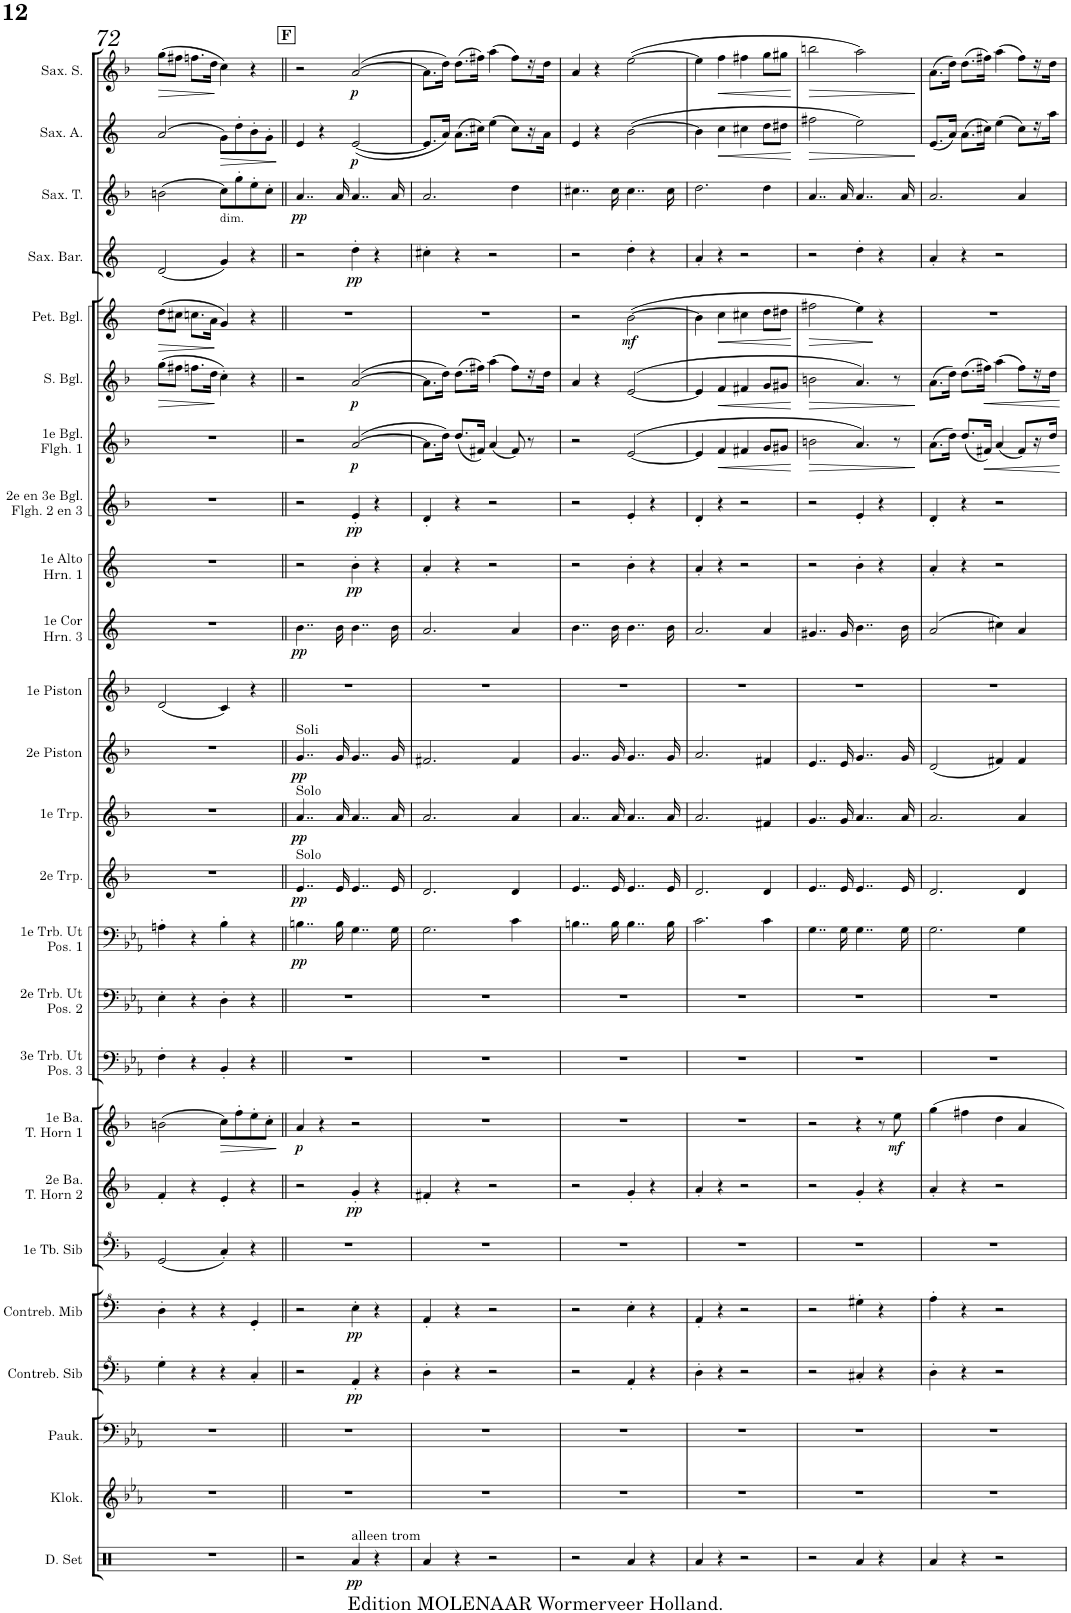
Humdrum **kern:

**kern	**dynam	**kern	**kern	**kern	**dynam	**kern	**dynam	**kern	**kern	**dynam	**kern	**dynam	**kern	**kern	**kern	**dynam	**kern	**dynam	**kern	**dynam	**kern	**dynam	**kern	**kern	**dynam	**kern	**dynam	**kern	**dynam	**kern	**dynam	**kern	**dynam	**kern	**dynam	**kern	**dynam	**kern	**dynam	**kern	**dynam	**kern	**dynam
*part25	*part25	*part24	*part23	*part22	*part22	*part21	*part21	*part20	*part19	*part19	*part18	*part18	*part17	*part16	*part15	*part15	*part14	*part14	*part13	*part13	*part12	*part12	*part11	*part10	*part10	*part9	*part9	*part8	*part8	*part7	*part7	*part6	*part6	*part5	*part5	*part4	*part4	*part3	*part3	*part2	*part2	*part1	*part1
*staff25	*staff25	*staff24	*staff23	*staff22	*staff22	*staff21	*staff21	*staff20	*staff19	*staff19	*staff18	*staff18	*staff17	*staff16	*staff15	*staff15	*staff14	*staff14	*staff13	*staff13	*staff12	*staff12	*staff11	*staff10	*staff10	*staff9	*staff9	*staff8	*staff8	*staff7	*staff7	*staff6	*staff6	*staff5	*staff5	*staff4	*staff4	*staff3	*staff3	*staff2	*staff2	*staff1	*staff1
*I"Grote Trom	*	*I"Tambour	*I"Pauken	*I"Contrebasse Sib	*	*I"Contrebasse Mib	*	*I"1e Tuba Sib	*I"2e Baryton Tenorhorn 2	*	*I"1e Baryton Tenorhorn 1	*	*I"3e Trombone Ut Posaune 3	*I"2e Trombone Ut Posaune 2	*I"1e Trombone Ut Posaune 1	*	*I"2e Trompet	*	*I"1e Trompet	*	*I"2e Piston	*	*I"1e Piston	*I"1e Cor Horn 3	*	*I"1e Alto Horn 1	*	*I"2e en 3e Bugle Flugelhorn 2 en 3	*	*I"1e Bugle Flugelhorn 1	*	*I"Solo Bugle Fanfare	*	*I"Petite Bugle	*	*I"Saxophoon Baryton	*	*I"Saxophoon Tenor	*	*I"Saxophoon Alt	*	*I"Saxophoon Sopraan	*
*	*	*	*I'Pauk.	*I'Contreb. Sib	*	*I'Contreb. Mib	*	*I'1e Tb. Sib	*I'2e Ba. T. Horn 2	*	*I'1e Ba. T. Horn 1	*	*I'3e Trb. Ut Pos. 3	*I'2e Trb. Ut Pos. 2	*I'1e Trb. Ut Pos. 1	*	*I'2e Trp.	*	*I'1e Trp.	*	*I'2e Piston	*	*I'1e Piston	*I'1e Cor Hrn. 3	*	*I'1e Alto Hrn. 1	*	*I'2e en 3e Bgl. Flgh. 2 en 3	*	*I'1e Bgl. Flgh. 1	*	*I'S. Bgl.	*	*I'Pet. Bgl.	*	*I'Sax. Bar.	*	*I'Sax. T.	*	*I'Sax. A.	*	*I'Sax. S.	*
!!LO:PB:g=z
*clefX	*	*clefG2	*clefF4	*clefF^4	*	*clefF^4	*	*clefF^4	*clefG2	*	*clefG2	*	*clefF4	*clefF4	*clefF4	*	*clefG2	*	*clefG2	*	*clefG2	*	*clefG2	*clefG2	*	*clefG2	*	*clefG2	*	*clefG2	*	*clefG2	*	*clefG2	*	*clefG2	*	*clefG2	*	*clefG2	*	*clefG2	*
*	*	*Trd-14c-24	*	*Trd15c26	*	*Trd12c21	*	*Trd8c14	*Trd8c14	*	*Trd8c14	*	*	*	*	*	*Trd1c2	*	*Trd1c2	*	*Trd1c2	*	*Trd1c2	*Trd5c9	*	*Trd5c9	*	*Trd1c2	*	*Trd1c2	*	*Trd1c2	*	*Trd-2c-3	*	*Trd12c21	*	*Trd8c14	*	*Trd5c9	*	*Trd1c2	*
*k[]	*	*k[b-e-a-]	*k[b-e-a-]	*k[b-]	*	*k[]	*	*k[b-]	*k[b-]	*	*k[b-]	*	*k[b-e-a-]	*k[b-e-a-]	*k[b-e-a-]	*	*k[b-]	*	*k[b-]	*	*k[b-]	*	*k[b-]	*k[]	*	*k[]	*	*k[b-]	*	*k[b-]	*	*k[b-]	*	*k[]	*	*k[]	*	*k[b-]	*	*k[]	*	*k[b-]	*
*M2/2	*	*M2/2	*M2/2	*M2/2	*	*M2/2	*	*M2/2	*M2/2	*	*M2/2	*	*M2/2	*M2/2	*M2/2	*	*M2/2	*	*M2/2	*	*M2/2	*	*M2/2	*M2/2	*	*M2/2	*	*M2/2	*	*M2/2	*	*M2/2	*	*M2/2	*	*M2/2	*	*M2/2	*	*M2/2	*	*M2/2	*
*met(c|)	*	*met(c|)	*met(c|)	*met(c|)	*	*met(c|)	*	*met(c|)	*met(c|)	*	*met(c|)	*	*met(c|)	*met(c|)	*met(c|)	*	*met(c|)	*	*met(c|)	*	*met(c|)	*	*met(c|)	*met(c|)	*	*met(c|)	*	*met(c|)	*	*met(c|)	*	*met(c|)	*	*met(c|)	*	*met(c|)	*	*met(c|)	*	*met(c|)	*	*met(c|)	*
=72	=72	=72	=72	=72	=72	=72	=72	=72	=72	=72	=72	=72	=72	=72	=72	=72	=72	=72	=72	=72	=72	=72	=72	=72	=72	=72	=72	=72	=72	=72	=72	=72	=72	=72	=72	=72	=72	=72	=72	=72	=72	=72	=72
!	!	!	!	!	!	!	!	!	!	!	!	!	!	!	!	!	!	!	!	!	!	!	!	!	!	!	!	!	!	!	!	!	!LO:HP:b	!	!LO:HP:b	!	!	!	!	!	!	!	!LO:HP:b
1r	.	1r	1r	4g'\	.	4d'\	.	(<2G/	4f'/	.	(>2bn\	.	4F'\	4E-'\	4An'\	.	1r	.	1r	.	1r	.	(<2d/	1r	.	1r	.	1r	.	1r	.	(>8gg\L	>	(>8dd\L	>	(<2d/	.	(>2bn\	.	(>2a/	.	(>8gg\L	>
.	.	.	.	.	.	.	.	.	.	.	.	.	.	.	.	.	.	.	.	.	.	.	.	.	.	.	.	.	.	.	.	8ff#X\J	.	8cc#X\J	.	.	.	.	.	.	.	8ff#X\J	.
.	.	.	.	4r	.	4r	.	.	4r	.	.	.	4r	4r	4r	.	.	.	.	.	.	.	.	.	.	.	.	.	.	.	.	8.ffn\L	.	8.ccn\L	.	.	.	.	.	.	.	8.ffn\L	.
.	.	.	.	.	.	.	.	.	.	.	.	.	.	.	.	.	.	.	.	.	.	.	.	.	.	.	.	.	.	.	.	16dd\Jk	.	16a\Jk	.	.	.	.	.	.	.	16dd\Jk	.
!	!	!	!	!	!	!	!	!	!	!	!	!	!	!	!	!	!	!	!	!	!	!	!	!	!	!	!	!	!	!	!	!	!	!	!	!	!	!LO:TX:b:t=dim.	!	!	!	!	!
!	!	!	!	!	!	!	!	!	!	!	!	!LO:HP:b	!	!	!	!	!	!	!	!	!	!	!	!	!	!	!	!	!	!	!	!	!	!	!	!	!	!	!	!	!LO:HP:b	!	!
.	.	.	.	4r	.	4r	.	4c'/)	4e'/	.	8cc\L)	>	4BB-'/	4D'\	4B-'\	.	.	.	.	.	.	.	4c/)	.	.	.	.	.	.	.	.	4cc'\)	]	4g/)	]	4g/)	.	8cc\L)	.	8g\L)	>	4cc\)	]
.	.	.	.	.	.	.	.	.	.	.	8ff'\	.	.	.	.	.	.	.	.	.	.	.	.	.	.	.	.	.	.	.	.	.	.	.	.	.	.	8gg'\	.	8dd'\	.	.	.
.	.	.	.	4c'/	.	4G'/	.	4r	4r	.	8ee'\	.	4r	4r	4r	.	.	.	.	.	.	.	4r	.	.	.	.	.	.	.	.	4r	.	4r	.	4r	.	8ee'\	.	8b'\	.	4r	.
.	.	.	.	.	.	.	.	.	.	.	8cc'\J	.	.	.	.	.	.	.	.	.	.	.	.	.	.	.	.	.	.	.	.	.	.	.	.	.	.	8cc'\J	.	8g'\J	.	.	.
.	.	.	.	.	.	.	.	.	.	.	.	]	.	.	.	.	.	.	.	.	.	.	.	.	.	.	.	.	.	.	.	.	.	.	.	.	.	.	.	.	]	.	.
!!LO:REH:place=s1:a:B:cj:fs=12:t=F
=73||	=73||	=73||	=73||	=73||	=73||	=73||	=73||	=73||	=73||	=73||	=73||	=73||	=73||	=73||	=73||	=73||	=73||	=73||	=73||	=73||	=73||	=73||	=73||	=73||	=73||	=73||	=73||	=73||	=73||	=73||	=73||	=73||	=73||	=73||	=73||	=73||	=73||	=73||	=73||	=73||	=73||	=73||	=73||
!	!	!	!	!	!	!	!	!	!	!	!	!	!	!	!	!	!	!	!	!	!LO:TX:a:t=Soli	!	!	!	!	!	!	!	!	!	!	!	!	!	!	!	!	!	!	!	!	!	!
!	!	!	!	!	!	!	!	!	!	!	!	!	!	!	!	!	!	!	!LO:TX:a:t=Solo	!	!	!	!	!	!	!	!	!	!	!	!	!	!	!	!	!	!	!	!	!	!	!	!
!	!	!	!	!	!	!	!	!	!	!	!	!	!	!	!	!	!LO:TX:a:t=Solo	!	!	!	!	!	!	!	!	!	!	!	!	!	!	!	!	!	!	!	!	!	!	!	!	!	!
!	!	!	!	!	!	!	!	!	!	!	!	!LO:DY:b	!	!	!	!LO:DY:b	!	!LO:DY:b	!	!LO:DY:b	!	!LO:DY:b	!	!	!LO:DY:b	!	!	!	!	!	!	!	!	!	!	!	!	!	!LO:DY:b	!	!	!	!
2r	.	1r	1r	2r	.	2r	.	1r	2r	.	4a/	p	1r	1r	4..Bn\	pp	4..e/	pp	4..a/	pp	4..g/	pp	1r	4..b\	pp	2r	.	2r	.	2r	.	2r	.	1r	.	2r	.	4..a/	pp	4e/	.	2r	.
.	.	.	.	.	.	.	.	.	.	.	4r	.	.	.	.	.	.	.	.	.	.	.	.	.	.	.	.	.	.	.	.	.	.	.	.	.	.	.	.	4r	.	.	.
.	.	.	.	.	.	.	.	.	.	.	.	.	.	.	16B\	.	16e/	.	16a/	.	16g/	.	.	16b\	.	.	.	.	.	.	.	.	.	.	.	.	.	16a/	.	.	.	.	.
!LO:TX:a:t=alleen trom	!	!	!	!	!	!	!	!	!	!	!	!	!	!	!	!	!	!	!	!	!	!	!	!	!	!	!	!	!	!	!	!	!	!	!	!	!	!	!	!	!	!	!
!	!LO:DY:b	!	!	!	!LO:DY:b	!	!LO:DY:b	!	!	!LO:DY:b	!	!	!	!	!	!	!	!	!	!	!	!	!	!	!	!	!LO:DY:b	!	!LO:DY:b	!	!LO:DY:b	!	!LO:DY:b	!	!	!	!LO:DY:b	!	!	!	!LO:DY:b	!	!LO:DY:b
4Ra/	pp	.	.	4A'/	pp	4e'\	pp	.	4g'/	pp	2r	.	.	.	4..G\	.	4..e/	.	4..a/	.	4..g/	.	.	4..b\	.	4b'\	pp	4e'/	pp	(>[2a/	p	(>[2a/	p	.	.	4dd'\	pp	4..a/	.	(<[2e/	p	(>[2a/	p
4r	.	.	.	4r	.	4r	.	.	4r	.	.	.	.	.	.	.	.	.	.	.	.	.	.	.	.	4r	.	4r	.	.	.	.	.	.	.	4r	.	.	.	.	.	.	.
.	.	.	.	.	.	.	.	.	.	.	.	.	.	.	16G\	.	16e/	.	16a/	.	16g/	.	.	16b\	.	.	.	.	.	.	.	.	.	.	.	.	.	16a/	.	.	.	.	.
=74	=74	=74	=74	=74	=74	=74	=74	=74	=74	=74	=74	=74	=74	=74	=74	=74	=74	=74	=74	=74	=74	=74	=74	=74	=74	=74	=74	=74	=74	=74	=74	=74	=74	=74	=74	=74	=74	=74	=74	=74	=74	=74	=74
4Ra/	.	1r	1r	4d'\	.	4A'/	.	1r	4f#X'/	.	1r	.	1r	1r	2.G\	.	2.d/	.	2.a/	.	2.f#X/	.	1r	2.a/	.	4a'/	.	4d'/	.	8.a\L]	.	8.a\L]	.	1r	.	4cc#X'\	.	2.a/	.	8.e/L]	.	8.a\L]	.
.	.	.	.	.	.	.	.	.	.	.	.	.	.	.	.	.	.	.	.	.	.	.	.	.	.	.	.	.	.	16dd\Jk)	.	16dd\Jk)	.	.	.	.	.	.	.	16a/Jk)	.	16dd\Jk)	.
4r	.	.	.	4r	.	4r	.	.	4r	.	.	.	.	.	.	.	.	.	.	.	.	.	.	.	.	4r	.	4r	.	(<8.dd/L	.	(>8.dd\L	.	.	.	4r	.	.	.	(>8.a\L	.	(>8.dd\L	.
.	.	.	.	.	.	.	.	.	.	.	.	.	.	.	.	.	.	.	.	.	.	.	.	.	.	.	.	.	.	16f#X/Jk)	.	16ff#X\Jk)	.	.	.	.	.	.	.	16cc#X\Jk)	.	16ff#X\Jk)	.
2r	.	.	.	2r	.	2r	.	.	2r	.	.	.	.	.	.	.	.	.	.	.	.	.	.	.	.	2r	.	2r	.	(<4a/	.	(>4aa\	.	.	.	2r	.	.	.	(>4ee\	.	(>4aa\	.
.	.	.	.	.	.	.	.	.	.	.	.	.	.	.	4c\	.	4d/	.	4a/	.	4f#/	.	.	4a/	.	.	.	.	.	8f#/)	.	8ff#\L)	.	.	.	.	.	4dd\	.	8cc#\L)	.	8ff#\L)	.
.	.	.	.	.	.	.	.	.	.	.	.	.	.	.	.	.	.	.	.	.	.	.	.	.	.	.	.	.	.	8r	.	16r	.	.	.	.	.	.	.	16r	.	16r	.
.	.	.	.	.	.	.	.	.	.	.	.	.	.	.	.	.	.	.	.	.	.	.	.	.	.	.	.	.	.	.	.	16dd\JJ	.	.	.	.	.	.	.	16a\JJ	.	16dd\JJ	.
=75	=75	=75	=75	=75	=75	=75	=75	=75	=75	=75	=75	=75	=75	=75	=75	=75	=75	=75	=75	=75	=75	=75	=75	=75	=75	=75	=75	=75	=75	=75	=75	=75	=75	=75	=75	=75	=75	=75	=75	=75	=75	=75	=75
2r	.	1r	1r	2r	.	2r	.	1r	2r	.	1r	.	1r	1r	4..Bn\	.	4..e/	.	4..a/	.	4..g/	.	1r	4..b\	.	2r	.	2r	.	2r	.	4a/	.	2r	.	2r	.	4..cc#X\	.	4e/	.	4a/	.
.	.	.	.	.	.	.	.	.	.	.	.	.	.	.	.	.	.	.	.	.	.	.	.	.	.	.	.	.	.	.	.	4r	.	.	.	.	.	.	.	4r	.	4r	.
.	.	.	.	.	.	.	.	.	.	.	.	.	.	.	16B\	.	16e/	.	16a/	.	16g/	.	.	16b\	.	.	.	.	.	.	.	.	.	.	.	.	.	16cc#\	.	.	.	.	.
!	!	!	!	!	!	!	!	!	!	!	!	!	!	!	!	!	!	!	!	!	!	!	!	!	!	!	!	!	!	!	!	!	!	!	!LO:DY:b	!	!	!	!	!	!	!	!
4Ra/	.	.	.	4A'/	.	4e'\	.	.	4g'/	.	.	.	.	.	4..B\	.	4..e/	.	4..a/	.	4..g/	.	.	4..b\	.	4b'\	.	4e'/	.	(>[2e/	.	(>[2e/	.	(>[2b\	mf	4dd'\	.	4..cc#\	.	(>[2b\	.	(>[2ee\	.
4r	.	.	.	4r	.	4r	.	.	4r	.	.	.	.	.	.	.	.	.	.	.	.	.	.	.	.	4r	.	4r	.	.	.	.	.	.	.	4r	.	.	.	.	.	.	.
.	.	.	.	.	.	.	.	.	.	.	.	.	.	.	16B\	.	16e/	.	16a/	.	16g/	.	.	16b\	.	.	.	.	.	.	.	.	.	.	.	.	.	16cc#\	.	.	.	.	.
=76	=76	=76	=76	=76	=76	=76	=76	=76	=76	=76	=76	=76	=76	=76	=76	=76	=76	=76	=76	=76	=76	=76	=76	=76	=76	=76	=76	=76	=76	=76	=76	=76	=76	=76	=76	=76	=76	=76	=76	=76	=76	=76	=76
4Ra/	.	1r	1r	4d'\	.	4A'/	.	1r	4a'/	.	1r	.	1r	1r	2.c\	.	2.d/	.	2.a/	.	2.a/	.	1r	2.a/	.	4a'/	.	4d'/	.	4e/]	.	4e/]	.	4b\]	.	4a'/	.	2.dd\	.	4b\]	.	4ee\]	.
!	!	!	!	!	!	!	!	!	!	!	!	!	!	!	!	!	!	!	!	!	!	!	!	!	!	!	!	!	!	!	!LO:HP:b	!	!LO:HP:b	!	!LO:HP:b	!	!	!	!	!	!LO:HP:b	!	!LO:HP:b
4r	.	.	.	4r	.	4r	.	.	4r	.	.	.	.	.	.	.	.	.	.	.	.	.	.	.	.	4r	.	4r	.	4f/	<	4f/	<	4cc\	<	4r	.	.	.	4cc\	<	4ff\	<
2r	.	.	.	2r	.	2r	.	.	2r	.	.	.	.	.	.	.	.	.	.	.	.	.	.	.	.	2r	.	2r	.	4f#X/	.	4f#X/	.	4cc#X\	.	2r	.	.	.	4cc#X\	.	4ff#X\	.
.	.	.	.	.	.	.	.	.	.	.	.	.	.	.	4c\	.	4d/	.	4f#X/	.	4f#X/	.	.	4a/	.	.	.	.	.	8g/L	.	8g/L	.	8dd\L	.	.	.	4dd\	.	8dd\L	.	8gg\L	.
.	.	.	.	.	.	.	.	.	.	.	.	.	.	.	.	.	.	.	.	.	.	.	.	.	.	.	.	.	.	8g#X/J	.	8g#X/J	.	8dd#X\J	.	.	.	.	.	8dd#X\J	.	8gg#X\J	.
.	.	.	.	.	.	.	.	.	.	.	.	.	.	.	.	.	.	.	.	.	.	.	.	.	.	.	.	.	.	.	[	.	[	.	[	.	.	.	.	.	[	.	[
=77	=77	=77	=77	=77	=77	=77	=77	=77	=77	=77	=77	=77	=77	=77	=77	=77	=77	=77	=77	=77	=77	=77	=77	=77	=77	=77	=77	=77	=77	=77	=77	=77	=77	=77	=77	=77	=77	=77	=77	=77	=77	=77	=77
!	!	!	!	!	!	!	!	!	!	!	!	!	!	!	!	!	!	!	!	!	!	!	!	!	!	!	!	!	!	!	!LO:HP:b	!	!LO:HP:b	!	!LO:HP:b	!	!	!	!	!	!LO:HP:b	!	!LO:HP:b
2r	.	1r	1r	2r	.	2r	.	1r	2r	.	2r	.	1r	1r	4..G\	.	4..e/	.	4..g/	.	4..e/	.	1r	4..g#X/	.	2r	.	2r	.	2bn\	>	2bn\	>	2ff#X\	>	2r	.	4..a/	.	2ff#X\	>	2bbn\	>
.	.	.	.	.	.	.	.	.	.	.	.	.	.	.	16G\	.	16e/	.	16g/	.	16e/	.	.	16g#/	.	.	.	.	.	.	.	.	.	.	.	.	.	16a/	.	.	.	.	.
4Ra/	.	.	.	4c#X'/	.	4g#X'\	.	.	4g'/	.	4r	.	.	.	4..G\	.	4..e/	.	4..a/	.	4..g/	.	.	4..b\	.	4b'\	.	4e'/	.	4.a/)	.	4.a/)	.	4ee\)	.	4dd'\	.	4..a/	.	2ee\)	.	2aa\)	.
4r	.	.	.	4r	.	4r	.	.	4r	.	8r	.	.	.	.	.	.	.	.	.	.	.	.	.	.	4r	.	4r	.	.	.	.	.	4r	]	4r	.	.	.	.	.	.	.
!	!	!	!	!	!	!	!	!	!	!	!	!LO:DY:b	!	!	!	!	!	!	!	!	!	!	!	!	!	!	!	!	!	!	!	!	!	!	!	!	!	!	!	!	!	!	!
.	.	.	.	.	.	.	.	.	.	.	8ee\	mf	.	.	.	.	.	.	.	.	.	.	.	.	.	.	.	.	.	8r	.	8r	.	.	.	.	.	.	.	.	.	.	.
.	.	.	.	.	.	.	.	.	.	.	.	.	.	.	16G\	.	16e/	.	16a/	.	16g/	.	.	16b\	.	.	.	.	.	.	.	.	.	.	.	.	.	16a/	.	.	.	.	.
.	.	.	.	.	.	.	.	.	.	.	.	.	.	.	.	.	.	.	.	.	.	.	.	.	.	.	.	.	.	.	]	.	]	.	.	.	.	.	.	.	]	.	]
=78	=78	=78	=78	=78	=78	=78	=78	=78	=78	=78	=78	=78	=78	=78	=78	=78	=78	=78	=78	=78	=78	=78	=78	=78	=78	=78	=78	=78	=78	=78	=78	=78	=78	=78	=78	=78	=78	=78	=78	=78	=78	=78	=78
4Ra/	.	1r	1r	4d'\	.	4a'\	.	1r	4a'/	.	4gg\	.	1r	1r	2.G\	.	2.d/	.	2.a/	.	(<2d/	.	1r	(>2a/	.	4a'/	.	4d'/	.	(>8.a\L	.	(>8.a\L	.	1r	.	4a'/	.	2.a/	.	(<8.e/L	.	(>8.a\L	.
.	.	.	.	.	.	.	.	.	.	.	.	.	.	.	.	.	.	.	.	.	.	.	.	.	.	.	.	.	.	16dd\Jk)	.	16dd\Jk)	.	.	.	.	.	.	.	16a/Jk)	.	16dd\Jk)	.
4r	.	.	.	4r	.	4r	.	.	4r	.	4ff#X\	.	.	.	.	.	.	.	.	.	.	.	.	.	.	4r	.	4r	.	(<8.dd/L	.	(>8.dd\L	.	.	.	4r	.	.	.	(>8.a\L	.	(>8.dd\L	.
!	!	!	!	!	!	!	!	!	!	!	!	!	!	!	!	!	!	!	!	!	!	!	!	!	!	!	!	!	!	!	!LO:HP:b	!	!LO:HP:b	!	!	!	!	!	!	!	!	!	!
.	.	.	.	.	.	.	.	.	.	.	.	.	.	.	.	.	.	.	.	.	.	.	.	.	.	.	.	.	.	16f#X/Jk)	<	16ff#X\Jk)	<	.	.	.	.	.	.	16cc#X\Jk)	.	16ff#X\Jk)	.
2r	.	.	.	2r	.	2r	.	.	2r	.	4dd\	.	.	.	.	.	.	.	.	.	4f#X/)	.	.	4cc#X\)	.	2r	.	2r	.	(<4a/	.	(>4aa\	.	.	.	2r	.	.	.	(>4ee\	.	(>4aa\	.
.	.	.	.	.	.	.	.	.	.	.	4a/	.	.	.	4G\	.	4d/	.	4a/	.	4f#/	.	.	4a/	.	.	.	.	.	8f#/L)	.	8ff#\L)	.	.	.	.	.	4a/	.	8cc#\L)	.	8ff#\L)	.
.	.	.	.	.	.	.	.	.	.	.	.	.	.	.	.	.	.	.	.	.	.	.	.	.	.	.	.	.	.	16r	.	16r	.	.	.	.	.	.	.	16r	.	16r	.
.	.	.	.	.	.	.	.	.	.	.	.	.	.	.	.	.	.	.	.	.	.	.	.	.	.	.	.	.	.	16dd/JJ	.	16dd\JJ	.	.	.	.	.	.	.	16aa\JJ	.	16dd\JJ	.
.	.	.	.	.	.	.	.	.	.	.	.	.	.	.	.	.	.	.	.	.	.	.	.	.	.	.	.	.	.	.	[	.	[	.	.	.	.	.	.	.	.	.	.
=	=	=	=	=	=	=	=	=	=	=	=	=	=	=	=	=	=	=	=	=	=	=	=	=	=	=	=	=	=	=	=	=	=	=	=	=	=	=	=	=	=	=	=
*-	*-	*-	*-	*-	*-	*-	*-	*-	*-	*-	*-	*-	*-	*-	*-	*-	*-	*-	*-	*-	*-	*-	*-	*-	*-	*-	*-	*-	*-	*-	*-	*-	*-	*-	*-	*-	*-	*-	*-	*-	*-	*-	*-
